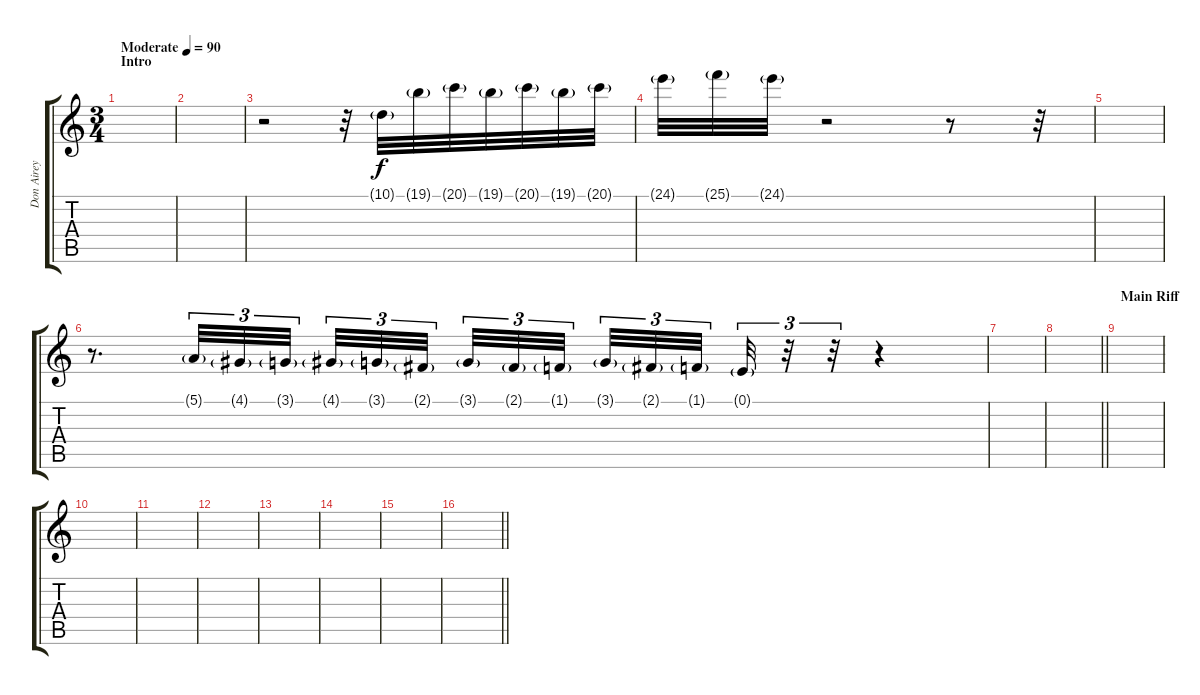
\track ("Don Airey" "Don Airey") {instrument lead3calliope}
\staff {score tabs}
\tuning (E4 B3 G3 D3 A2 E2) {hide}
\ts (3 4)
\section ("" "Intro")
\tempo (90 "Moderate")
\clef g2
\ks c
|
|
r.2 r.32 10.1{g}.32 19.1{g}.32 20.1{g}.32 19.1{g}.32 20.1{g}.32 19.1{g}.32 20.1{g}.32 |
24.1{g}.32 25.1{g}.32 24.1{g}.32 r.2 r.8 r.32 |
|
r.8{d} 5.1{g}.32{tu (3 2)} 4.1{g}.32{tu (3 2)} 3.1{g}.32{tu (3 2)} 4.1{g}.32{tu (3 2)} 3.1{g}.32{tu (3 2)} 2.1{g}.32{tu (3 2) beam splitsecondary} 3.1{g}.32{tu (3 2)} 2.1{g}.32{tu (3 2)} 1.1{g}.32{tu (3 2) beam splitsecondary} 3.1{g}.32{tu (3 2)} 2.1{g}.32{tu (3 2)} 1.1{g}.32{tu (3 2) beam splitsecondary} 0.1{g}.32{tu (3 2)} r.32{tu (3 2)} r.32{tu (3 2)} r.4 |
|
\barLineRight lightlight
|
\section ("" "Main Riff")
|
|
|
|
|
|
|
\barLineRight lightlight
